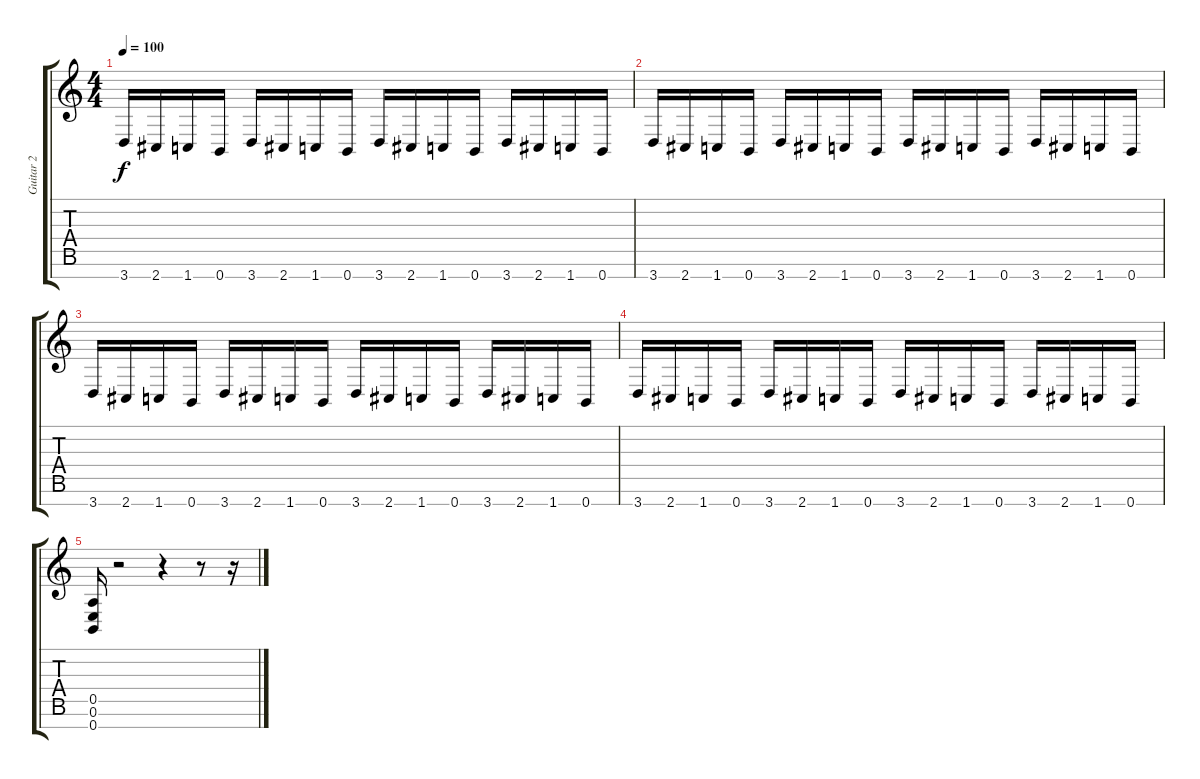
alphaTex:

\track ("Guitar 2" "Guitar 2") {instrument distortionguitar}
\staff {score tabs}
\tuning (E4 B3 G3 D3 A2 E2 B1) {hide}
\ts (4 4)
\tempo 100
\clef g2
\ks c
3.7.16{dy f} 2.7.16 1.7.16 0.7.16 3.7.16 2.7.16 1.7.16 0.7.16 3.7.16 2.7.16 1.7.16 0.7.16 3.7.16 2.7.16 1.7.16 0.7.16 |
3.7.16 2.7.16 1.7.16 0.7.16 3.7.16 2.7.16 1.7.16 0.7.16 3.7.16 2.7.16 1.7.16 0.7.16 3.7.16 2.7.16 1.7.16 0.7.16 |
3.7.16 2.7.16 1.7.16 0.7.16 3.7.16 2.7.16 1.7.16 0.7.16 3.7.16 2.7.16 1.7.16 0.7.16 3.7.16 2.7.16 1.7.16 0.7.16 |
3.7.16 2.7.16 1.7.16 0.7.16 3.7.16 2.7.16 1.7.16 0.7.16 3.7.16 2.7.16 1.7.16 0.7.16 3.7.16 2.7.16 1.7.16 0.7.16 |
(0.5 0.6 0.7).16 r.2 r.4 r.8 r.16
